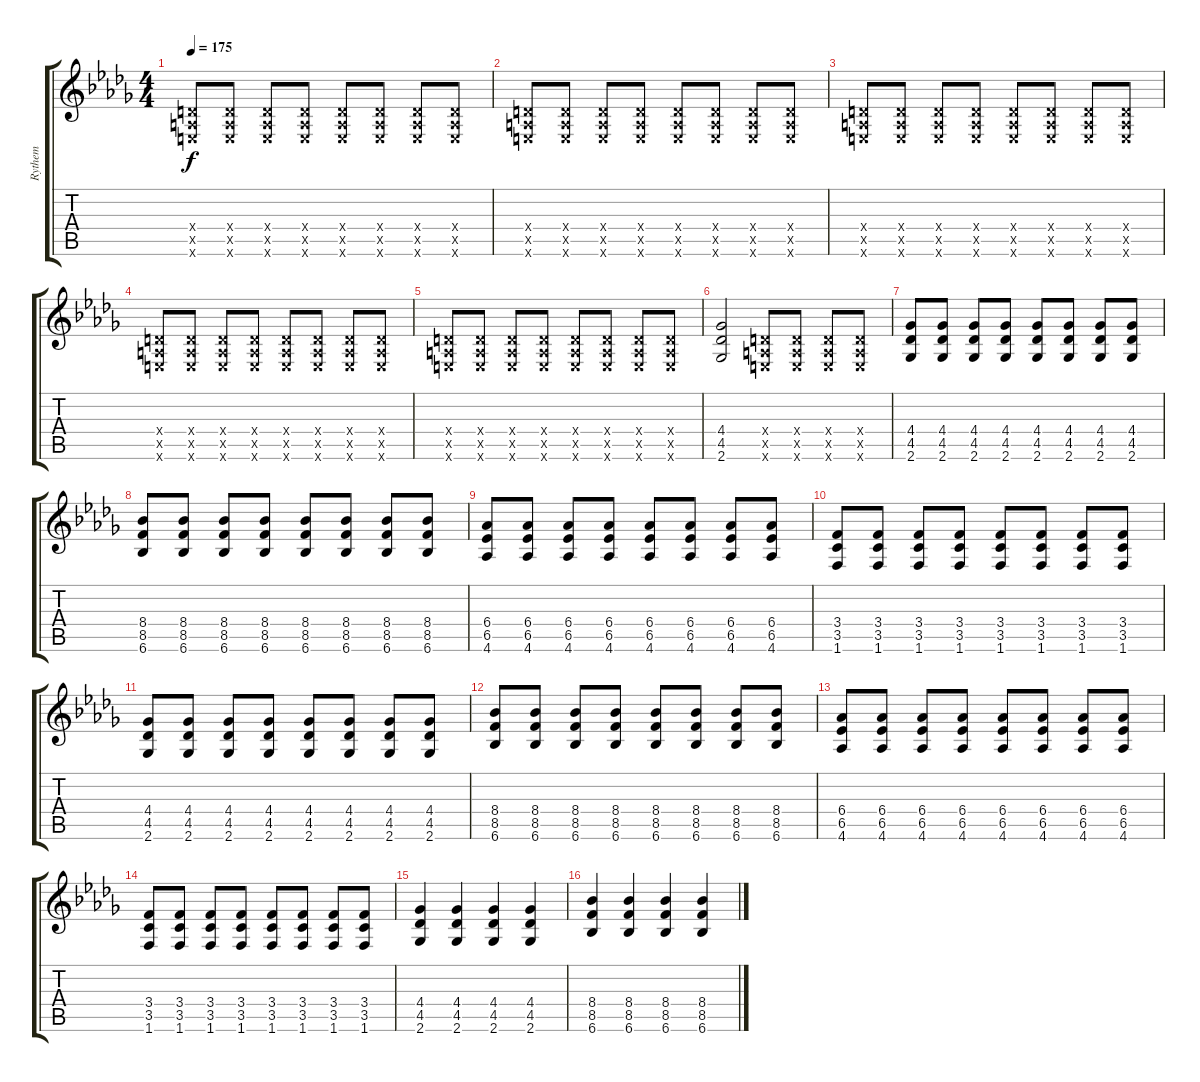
\track ("Rythem" "Rythem") {instrument distortionguitar}
\staff {score tabs}
\tuning (E4 B3 G3 D3 A2 E2) {hide}
\ts (4 4)
\tempo 175
\clef g2
\ks db
(0.4{x} 0.5{x} 0.6{x}).8{dy f} (0.4{x} 0.5{x} 0.6{x}).8 (0.4{x} 0.5{x} 0.6{x}).8 (0.4{x} 0.5{x} 0.6{x}).8 (0.4{x} 0.5{x} 0.6{x}).8 (0.4{x} 0.5{x} 0.6{x}).8 (0.4{x} 0.5{x} 0.6{x}).8 (0.4{x} 0.5{x} 0.6{x}).8 |
(0.4{x} 0.5{x} 0.6{x}).8 (0.4{x} 0.5{x} 0.6{x}).8 (0.4{x} 0.5{x} 0.6{x}).8 (0.4{x} 0.5{x} 0.6{x}).8 (0.4{x} 0.5{x} 0.6{x}).8 (0.4{x} 0.5{x} 0.6{x}).8 (0.4{x} 0.5{x} 0.6{x}).8 (0.4{x} 0.5{x} 0.6{x}).8 |
(0.4{x} 0.5{x} 0.6{x}).8 (0.4{x} 0.5{x} 0.6{x}).8 (0.4{x} 0.5{x} 0.6{x}).8 (0.4{x} 0.5{x} 0.6{x}).8 (0.4{x} 0.5{x} 0.6{x}).8 (0.4{x} 0.5{x} 0.6{x}).8 (0.4{x} 0.5{x} 0.6{x}).8 (0.4{x} 0.5{x} 0.6{x}).8 |
(0.4{x} 0.5{x} 0.6{x}).8 (0.4{x} 0.5{x} 0.6{x}).8 (0.4{x} 0.5{x} 0.6{x}).8 (0.4{x} 0.5{x} 0.6{x}).8 (0.4{x} 0.5{x} 0.6{x}).8 (0.4{x} 0.5{x} 0.6{x}).8 (0.4{x} 0.5{x} 0.6{x}).8 (0.4{x} 0.5{x} 0.6{x}).8 |
(0.4{x} 0.5{x} 0.6{x}).8 (0.4{x} 0.5{x} 0.6{x}).8 (0.4{x} 0.5{x} 0.6{x}).8 (0.4{x} 0.5{x} 0.6{x}).8 (0.4{x} 0.5{x} 0.6{x}).8 (0.4{x} 0.5{x} 0.6{x}).8 (0.4{x} 0.5{x} 0.6{x}).8 (0.4{x} 0.5{x} 0.6{x}).8 |
(4.4 4.5 2.6).2 (0.4{x} 0.5{x} 0.6{x}).8 (0.4{x} 0.5{x} 0.6{x}).8 (0.4{x} 0.5{x} 0.6{x}).8 (0.4{x} 0.5{x} 0.6{x}).8 |
(4.4 4.5 2.6).8 (4.4 4.5 2.6).8 (4.4 4.5 2.6).8 (4.4 4.5 2.6).8 (4.4 4.5 2.6).8 (4.4 4.5 2.6).8 (4.4 4.5 2.6).8 (4.4 4.5 2.6).8 |
(8.4 8.5 6.6).8 (8.4 8.5 6.6).8 (8.4 8.5 6.6).8 (8.4 8.5 6.6).8 (8.4 8.5 6.6).8 (8.4 8.5 6.6).8 (8.4 8.5 6.6).8 (8.4 8.5 6.6).8 |
(6.4 6.5 4.6).8 (6.4 6.5 4.6).8 (6.4 6.5 4.6).8 (6.4 6.5 4.6).8 (6.4 6.5 4.6).8 (6.4 6.5 4.6).8 (6.4 6.5 4.6).8 (6.4 6.5 4.6).8 |
(3.4 3.5 1.6).8 (3.4 3.5 1.6).8 (3.4 3.5 1.6).8 (3.4 3.5 1.6).8 (3.4 3.5 1.6).8 (3.4 3.5 1.6).8 (3.4 3.5 1.6).8 (3.4 3.5 1.6).8 |
(4.4 4.5 2.6).8 (4.4 4.5 2.6).8 (4.4 4.5 2.6).8 (4.4 4.5 2.6).8 (4.4 4.5 2.6).8 (4.4 4.5 2.6).8 (4.4 4.5 2.6).8 (4.4 4.5 2.6).8 |
(8.4 8.5 6.6).8 (8.4 8.5 6.6).8 (8.4 8.5 6.6).8 (8.4 8.5 6.6).8 (8.4 8.5 6.6).8 (8.4 8.5 6.6).8 (8.4 8.5 6.6).8 (8.4 8.5 6.6).8 |
(6.4 6.5 4.6).8 (6.4 6.5 4.6).8 (6.4 6.5 4.6).8 (6.4 6.5 4.6).8 (6.4 6.5 4.6).8 (6.4 6.5 4.6).8 (6.4 6.5 4.6).8 (6.4 6.5 4.6).8 |
(3.4 3.5 1.6).8 (3.4 3.5 1.6).8 (3.4 3.5 1.6).8 (3.4 3.5 1.6).8 (3.4 3.5 1.6).8 (3.4 3.5 1.6).8 (3.4 3.5 1.6).8 (3.4 3.5 1.6).8 |
(4.4 4.5 2.6).4 (4.4 4.5 2.6).4 (4.4 4.5 2.6).4 (4.4 4.5 2.6).4 |
(8.4 8.5 6.6).4 (8.4 8.5 6.6).4 (8.4 8.5 6.6).4 (8.4 8.5 6.6).4
